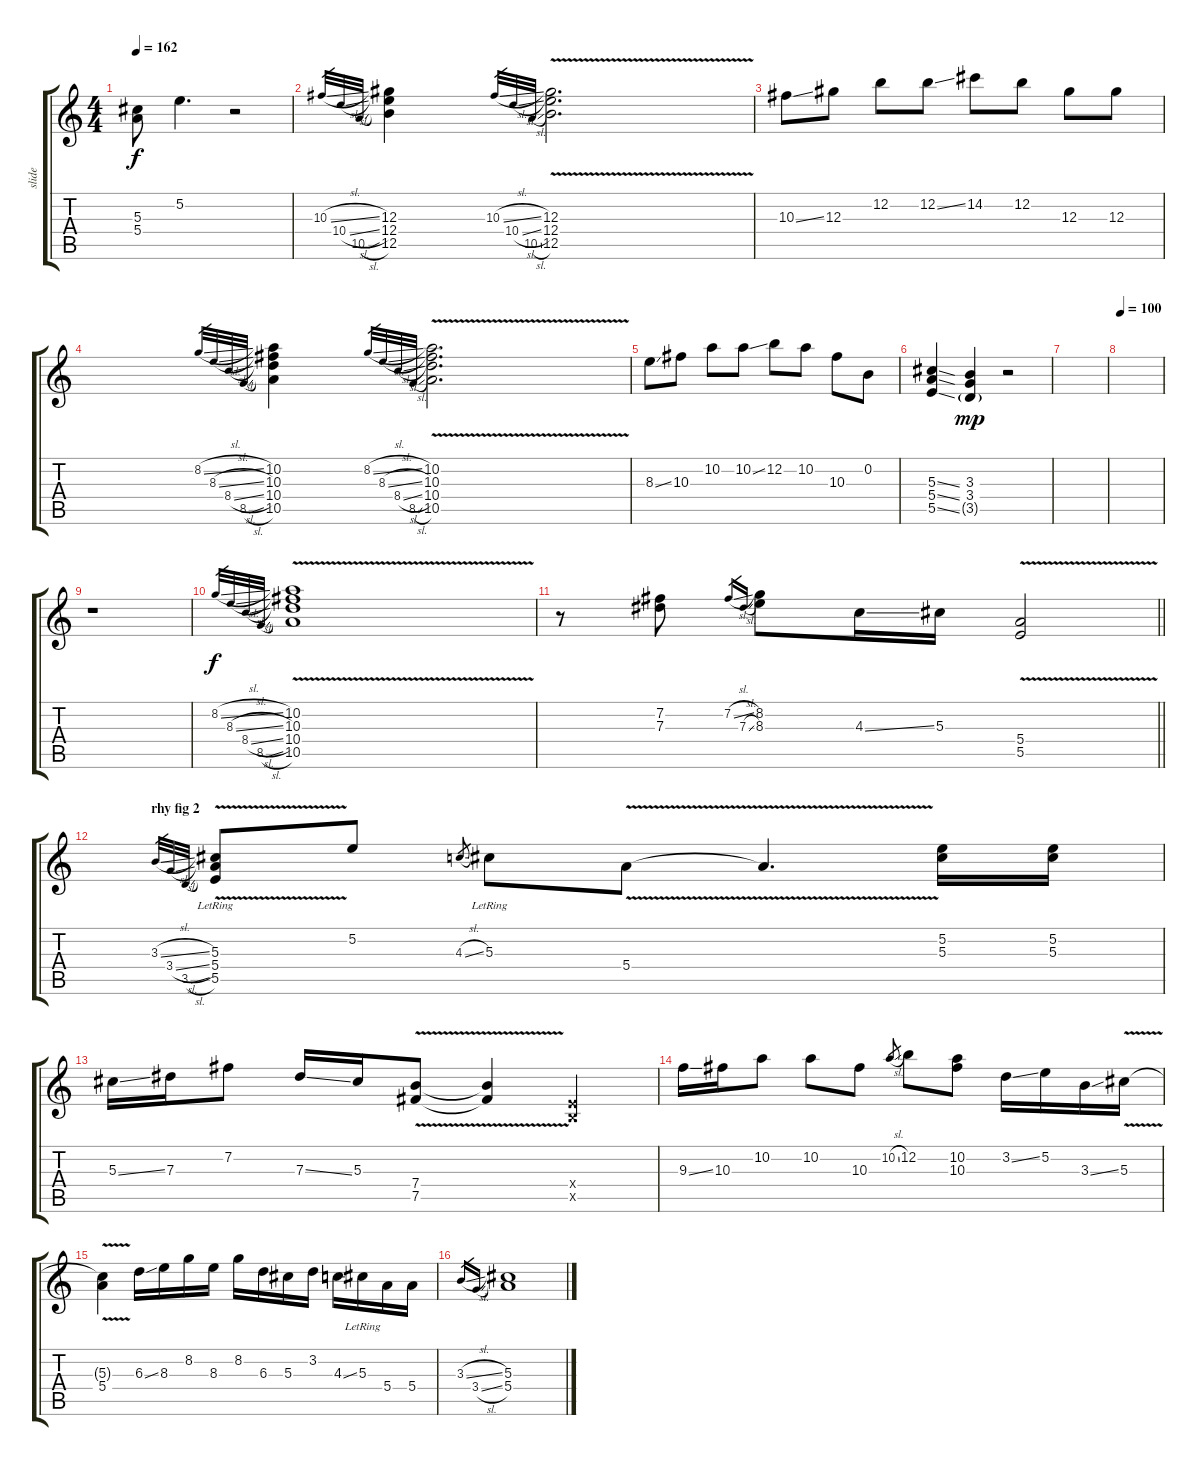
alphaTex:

\track ("slide" "slide") {instrument acousticguitarsteel}
\staff {score tabs}
\tuning (E4 B3 Ab3 E3 B2 E2) {hide}
\ts (4 4)
\tempo 162
\clef g2
\ks c
(5.3{t} 5.4{t}).8{dy f} 5.2.4{d} r.2 |
10.3{sl}.32{gr} 10.4{sl}.32{gr} 10.5{sl}.32{gr} (12.3 12.4 12.5).4 10.3{sl}.32{gr} 10.4{sl}.32{gr} 10.5{sl}.32{gr} (12.3{v} 12.4{v} 12.5{v}).2{d} |
10.3{ss}.8 12.3.8 12.2.8 12.2{ss}.8 14.2.8 12.2.8 12.3.8 12.3.8 |
8.2{sl}.32{gr} 8.3{sl}.32{gr} 8.4{sl}.32{gr} 8.5{sl}.32{gr} (10.2 10.3 10.4 10.5).4 8.2{sl}.32{gr} 8.3{sl}.32{gr} 8.4{sl}.32{gr} 8.5{sl}.32{gr} (10.2{v} 10.3{v} 10.4{v} 10.5{v}).2{d} |
8.3{ss}.8 10.3.8 10.2.8 10.2{ss}.8 12.2.8 10.2.8 10.3.8 0.2.8 |
(5.3{ss} 5.4{ss} 5.5{ss}).4 (3.3 3.4 3.5{g}).4{dy mp} r.2 |
|
\tempo 100
|
r.1 |
8.2{sl}.32{gr dy f} 8.3{sl}.32{gr} 8.4{sl}.32{gr} 8.5{sl}.32{gr} (10.2{v} 10.3{v} 10.4{v} 10.5{v}).1 |
\barLineRight lightlight
r.8 (7.2 7.3).8 7.2{sl}.16{gr} 7.3{sl}.16{gr} (8.2 8.3).8 4.3{ss}.16 5.3.16 (5.4{v} 5.5{v}).2 |
\section ("" "rhy fig 2")
3.3{sl}.32{gr} 3.4{sl}.32{gr} 3.5{sl}.32{gr} (5.3{v lr} 5.4{v} 5.5{v}).8 5.2.8 4.3{sl}.8{gr} 5.3{lr}.8 5.4{v}.8 5.4{v t}.4{d} (5.2 5.3).16 (5.2 5.3).16 |
5.3{ss}.16 7.3.16 7.2.8 7.3{ss}.16 5.3.16 (7.4{v} 7.5{v}).8 (7.4{t} 7.5{t}).4 (0.4{x} 0.5{x}).4 |
9.3{ss}.16 10.3.16 10.2.8 10.2.8 10.3.8 10.2{sl}.8{gr} 12.2.8 (10.2 10.3).8 3.2{ss}.16 5.2.16 3.3{ss}.16 5.3{v}.16 |
(5.3{v t} 5.4{v}).4 6.3{ss}.16 8.3.16 8.2.16 8.3.16 8.2.16 6.3.16 5.3.16 3.2.16 4.3{ss}.16 5.3{lr}.16 5.4.16 5.4.16 |
3.3{sl}.16{gr} 3.4{sl}.16{gr} (5.3 5.4).1
